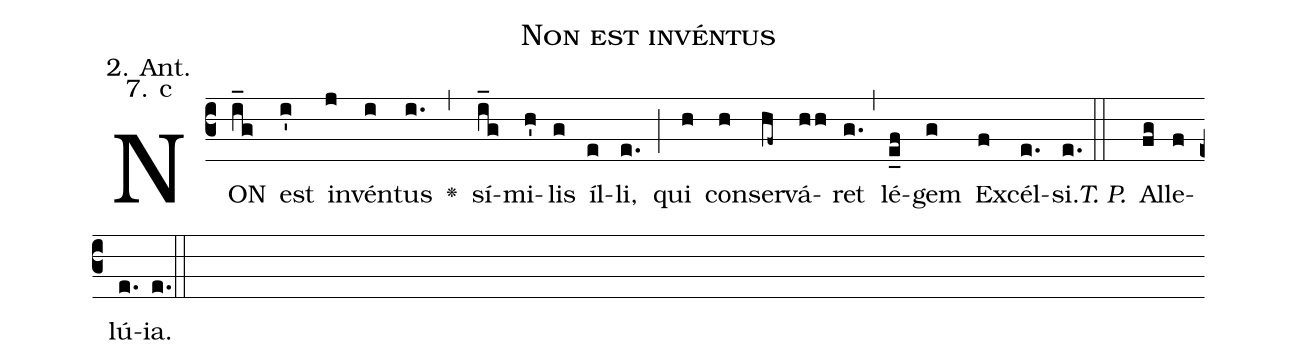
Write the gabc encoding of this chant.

name: Non est invéntus;
office-part: 2 Antiphon;
mode: 7c;
annotation: 2. Ant.;
annotation: 7. c;
def-m1:}{\greseteolcustos{manual}{;
def-m2:\ifx\breakbeforeEuouae\undefined\else;
def-m3:\fi}\ifx\noeuouae\undefined\def\noeuouae{F}\fi\if\noeuouae F{;
def-m4:}\fi;
%%
(c3)NON(i_g) est(i') in(j)vén(i)tus(i.) <v>\greheightstar</v>(,)
sí(i_g)mi(h')lis(g) íl(e)li,(e.) (;)
qui(h) con(h)ser(hf~)vá(hh)ret(g.) (,)
lé(e_f)gem(g) Ex(f)cél(e.)si.(e.) (::)

<i>T.~P.</i>() Al(fg)le(f)lú(e.[em1])ia.(e.) (::[em2]z[em3])

E(i) u(i) o(j) u(i) a(h) e.(gh..) (::[em4])
